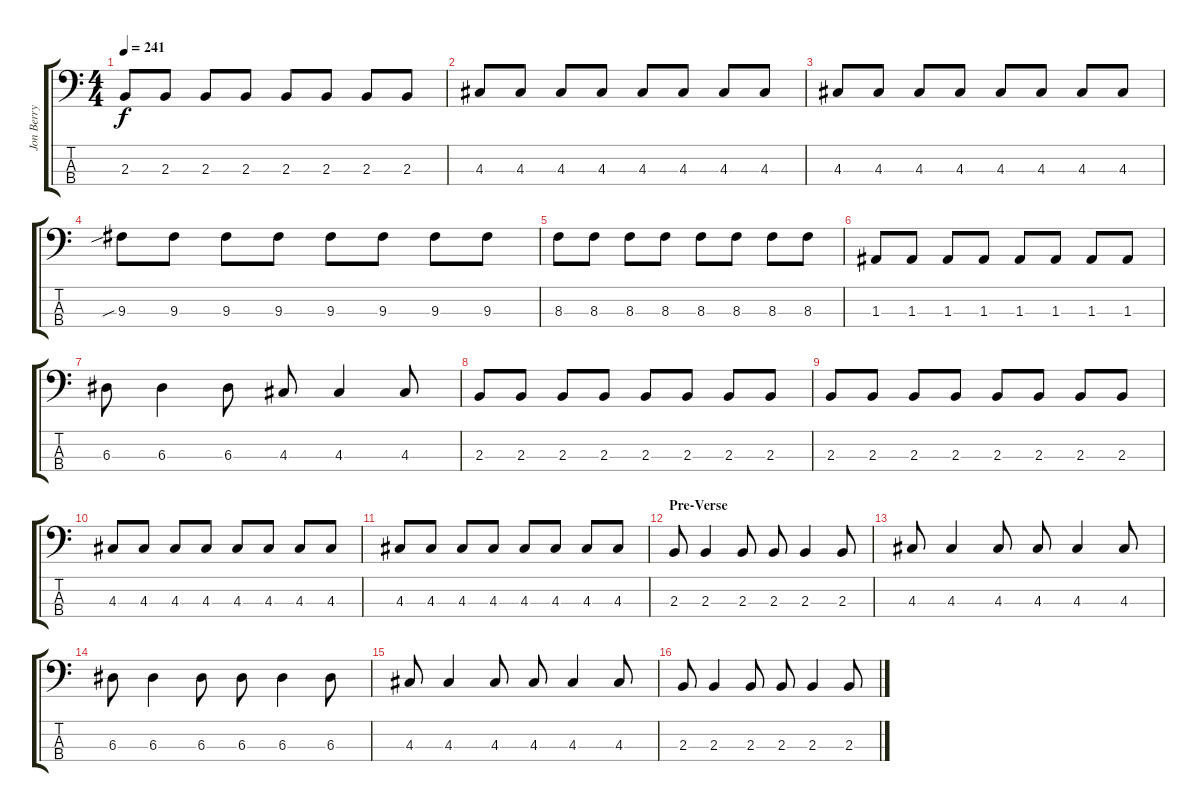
\track ("Jon Berry" "Jon Berry") {instrument electricbasspick}
\staff {score tabs}
\tuning (G2 D2 A1 E1) {hide}
\ts (4 4)
\tempo 241
\clef f4
\ks c
2.3.8{dy f} 2.3.8 2.3.8 2.3.8 2.3.8 2.3.8 2.3.8 2.3.8 |
4.3.8 4.3.8 4.3.8 4.3.8 4.3.8 4.3.8 4.3.8 4.3.8 |
4.3.8 4.3.8 4.3.8 4.3.8 4.3.8 4.3.8 4.3.8 4.3.8 |
9.3{sib}.8 9.3.8 9.3.8 9.3.8 9.3.8 9.3.8 9.3.8 9.3.8 |
8.3.8 8.3.8 8.3.8 8.3.8 8.3.8 8.3.8 8.3.8 8.3.8 |
1.3.8 1.3.8 1.3.8 1.3.8 1.3.8 1.3.8 1.3.8 1.3.8 |
6.3.8 6.3.4 6.3.8 4.3.8 4.3.4 4.3.8 |
2.3.8 2.3.8 2.3.8 2.3.8 2.3.8 2.3.8 2.3.8 2.3.8 |
2.3.8 2.3.8 2.3.8 2.3.8 2.3.8 2.3.8 2.3.8 2.3.8 |
4.3.8 4.3.8 4.3.8 4.3.8 4.3.8 4.3.8 4.3.8 4.3.8 |
4.3.8 4.3.8 4.3.8 4.3.8 4.3.8 4.3.8 4.3.8 4.3.8 |
\section ("" "Pre-Verse")
2.3.8 2.3.4 2.3.8 2.3.8 2.3.4 2.3.8 |
4.3.8 4.3.4 4.3.8 4.3.8 4.3.4 4.3.8 |
6.3.8 6.3.4 6.3.8 6.3.8 6.3.4 6.3.8 |
4.3.8 4.3.4 4.3.8 4.3.8 4.3.4 4.3.8 |
2.3.8 2.3.4 2.3.8 2.3.8 2.3.4 2.3.8
